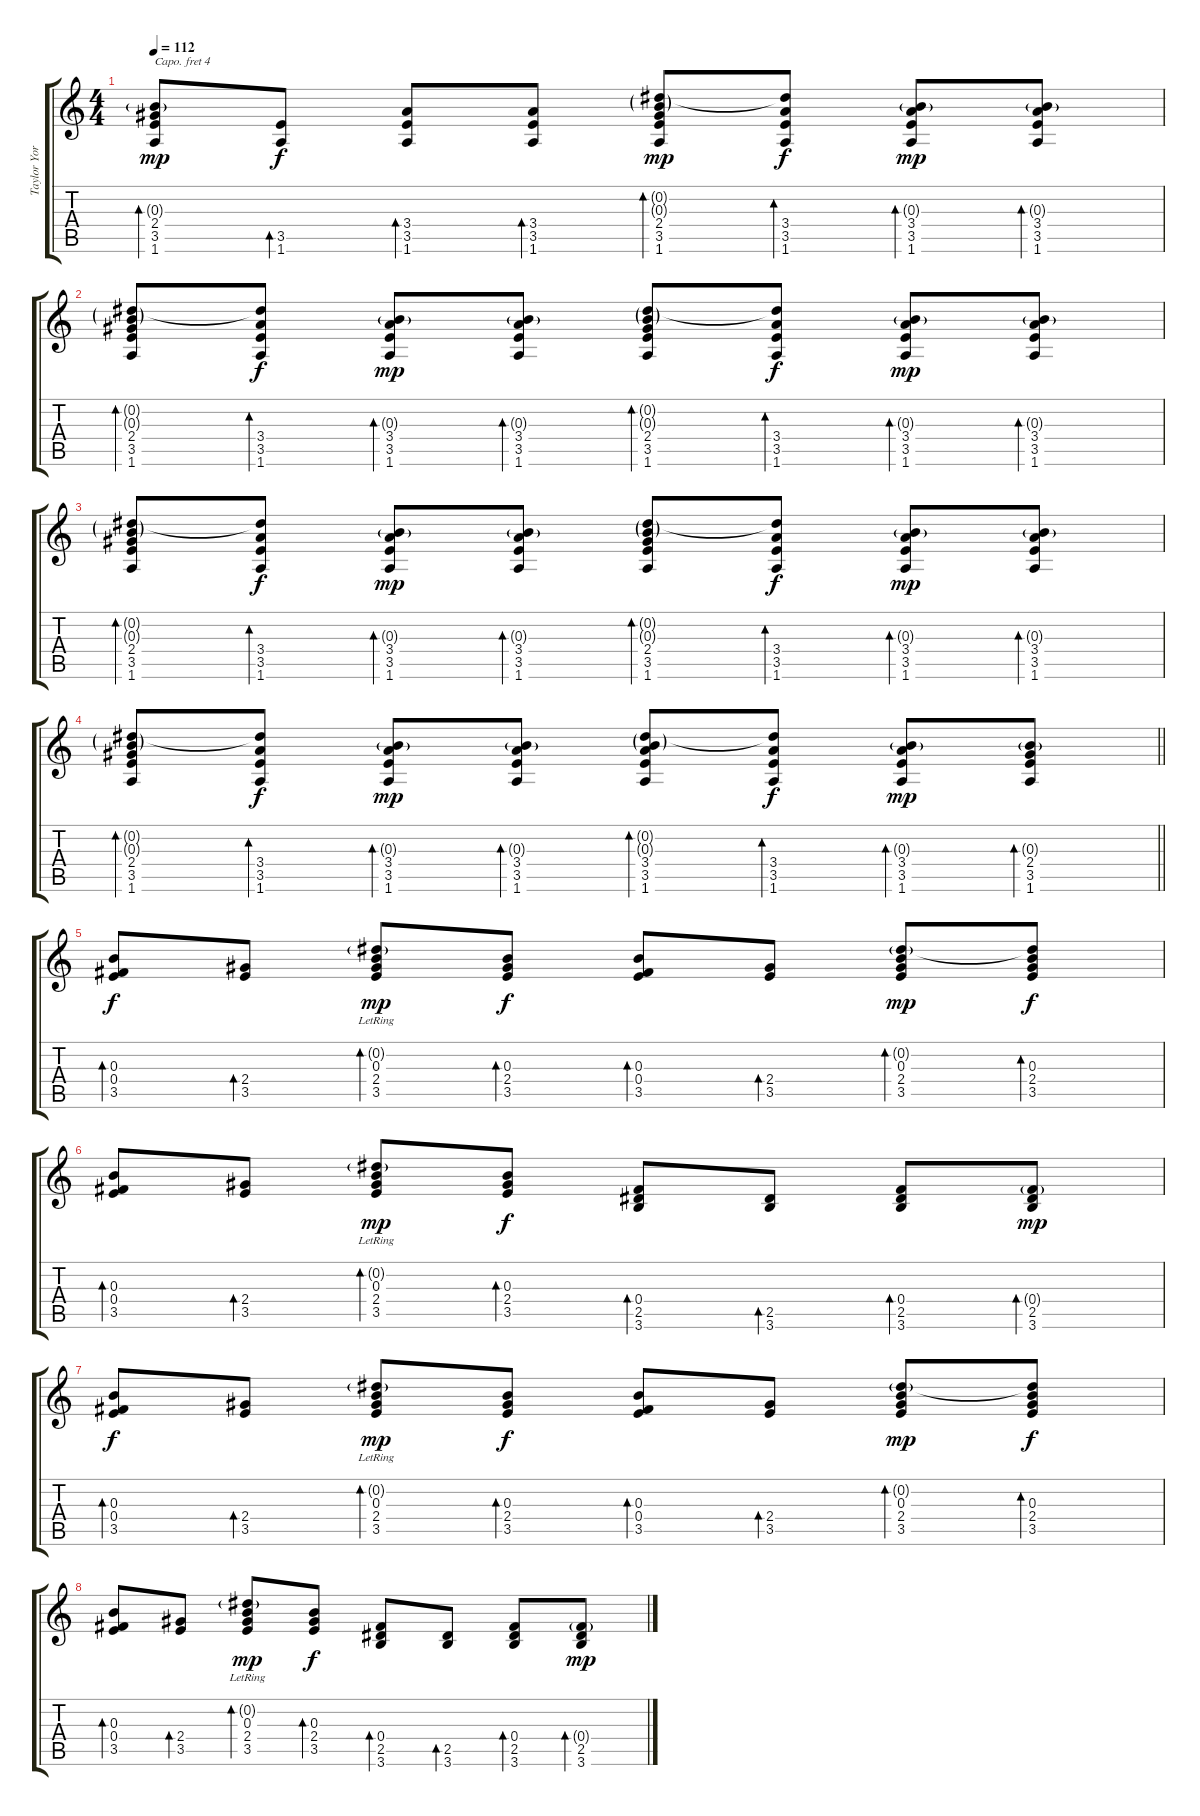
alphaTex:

\track ("Taylor York [Acoustic Guitar]" "Taylor Yor") {instrument acousticguitarsteel}
\staff {score tabs}
\capo 4
\tuning (E4 B3 G3 D3 A2 E2) {hide}
\ts (4 4)
\tempo 112
\clef g2
\ks c
(0.3{g} 2.4 3.5 1.6).8{bd 30 dy mp} (3.5 1.6).8{bd 30 dy f} (3.4 3.5 1.6).8{bd 30} (3.4 3.5 1.6).8{bd 30} (0.2{g} 0.3{g} 2.4 3.5 1.6).8{bd 30 dy mp} (0.2{t} 3.4 3.5 1.6).8{bd 30 dy f} (0.3{g} 3.4 3.5 1.6).8{bd 30 dy mp} (0.3{g} 3.4 3.5 1.6).8{bd 30} |
(0.2{g} 0.3{g} 2.4 3.5 1.6).8{bd 30} (0.2{t} 3.4 3.5 1.6).8{bd 30 dy f} (0.3{g} 3.4 3.5 1.6).8{bd 30 dy mp} (0.3{g} 3.4 3.5 1.6).8{bd 30} (0.2{g} 0.3{g} 2.4 3.5 1.6).8{bd 30} (0.2{t} 3.4 3.5 1.6).8{bd 30 dy f} (0.3{g} 3.4 3.5 1.6).8{bd 30 dy mp} (0.3{g} 3.4 3.5 1.6).8{bd 30} |
(0.2{g} 0.3{g} 2.4 3.5 1.6).8{bd 30} (0.2{t} 3.4 3.5 1.6).8{bd 30 dy f} (0.3{g} 3.4 3.5 1.6).8{bd 30 dy mp} (0.3{g} 3.4 3.5 1.6).8{bd 30} (0.2{g} 0.3{g} 2.4 3.5 1.6).8{bd 30} (0.2{t} 3.4 3.5 1.6).8{bd 30 dy f} (0.3{g} 3.4 3.5 1.6).8{bd 30 dy mp} (0.3{g} 3.4 3.5 1.6).8{bd 30} |
\barLineRight lightlight
(0.2{g} 0.3{g} 2.4 3.5 1.6).8{bd 30} (0.2{t} 3.4 3.5 1.6).8{bd 30 dy f} (0.3{g} 3.4 3.5 1.6).8{bd 30 dy mp} (0.3{g} 3.4 3.5 1.6).8{bd 30} (0.2{g} 0.3{g} 3.4 3.5 1.6).8{bd 30} (0.2{t} 3.4 3.5 1.6).8{bd 30 dy f} (0.3{g} 3.4 3.5 1.6).8{bd 30 dy mp} (0.3{g} 2.4 3.5 1.6).8{bd 30} |
(0.3 0.4 3.5).8{bd 30 dy f} (2.4 3.5).8{bd 30} (0.2{g lr} 0.3 2.4 3.5).8{bd 30 dy mp} (0.3 2.4 3.5).8{bd 30 dy f} (0.3 0.4 3.5).8{bd 30} (2.4 3.5).8{bd 30} (0.2{g} 0.3 2.4 3.5).8{bd 30 dy mp} (0.2{t} 0.3 2.4 3.5).8{bd 30 dy f} |
(0.3 0.4 3.5).8{bd 30} (2.4 3.5).8{bd 30} (0.2{g lr} 0.3 2.4 3.5).8{bd 30 dy mp} (0.3 2.4 3.5).8{bd 30 dy f} (0.4 2.5 3.6).8{bd 30} (2.5 3.6).8{bd 30} (0.4 2.5 3.6).8{bd 30} (0.4{g} 2.5 3.6).8{bd 30 dy mp} |
(0.3 0.4 3.5).8{bd 30 dy f} (2.4 3.5).8{bd 30} (0.2{g lr} 0.3 2.4 3.5).8{bd 30 dy mp} (0.3 2.4 3.5).8{bd 30 dy f} (0.3 0.4 3.5).8{bd 30} (2.4 3.5).8{bd 30} (0.2{g} 0.3 2.4 3.5).8{bd 30 dy mp} (0.2{t} 0.3 2.4 3.5).8{bd 30 dy f} |
(0.3 0.4 3.5).8{bd 30} (2.4 3.5).8{bd 30} (0.2{g lr} 0.3 2.4 3.5).8{bd 30 dy mp} (0.3 2.4 3.5).8{bd 30 dy f} (0.4 2.5 3.6).8{bd 30} (2.5 3.6).8{bd 30} (0.4 2.5 3.6).8{bd 30} (0.4{g} 2.5 3.6).8{bd 30 dy mp}
